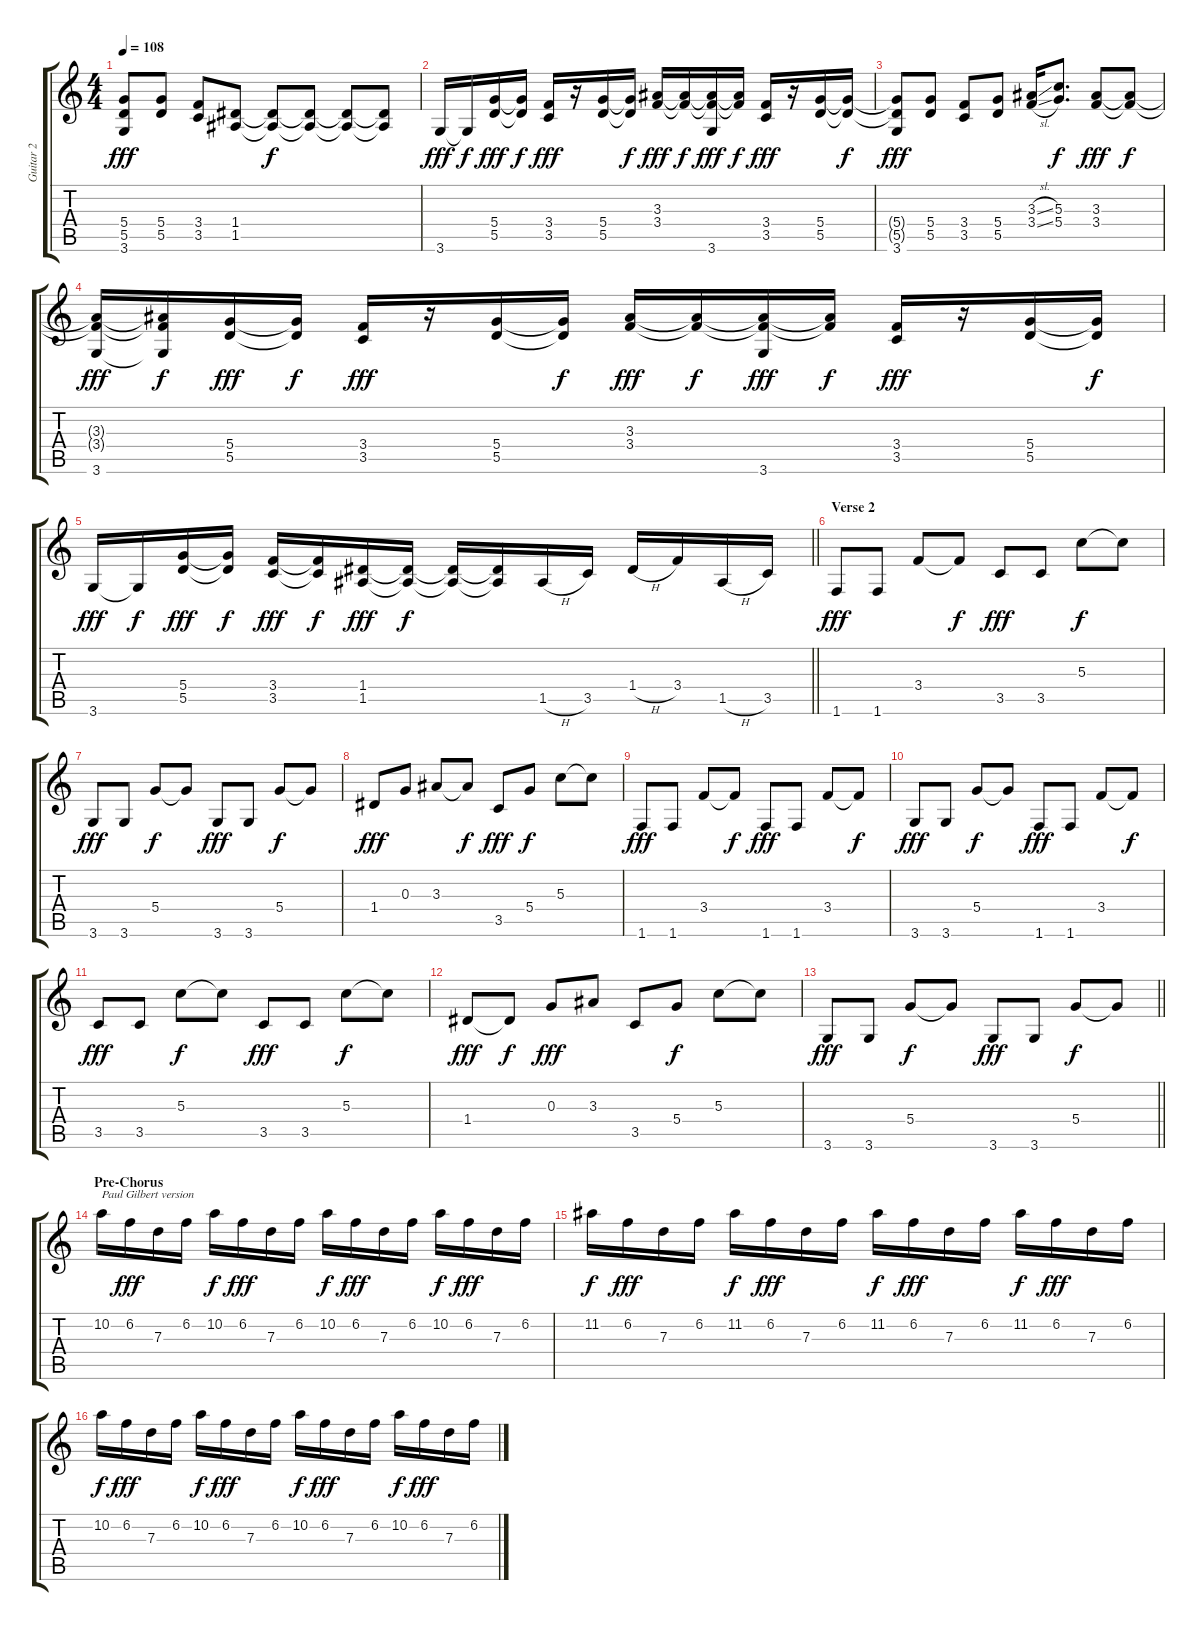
\track ("Guitar 2" "Guitar 2") {instrument overdrivenguitar}
\staff {score tabs}
\tuning (E4 B3 G3 D3 A2 E2) {hide}
\ts (4 4)
\tempo 108
\clef g2
\ks c
(5.4{t} 5.5{t} 3.6).8{dy fff} (5.4 5.5).8 (3.4 3.5).8 (1.4 1.5).8 (1.4{t} 1.5{t}).8{dy f} (1.4{t} 1.5{t}).8 (1.4{t} 1.5{t}).8 (1.4{t} 1.5{t}).8 |
3.6.16{dy fff} 3.6{t}.16{dy f} (5.4 5.5).16{dy fff} (5.4{t} 5.5{t}).16{dy f} (3.4 3.5).16{dy fff} r.16 (5.4 5.5).16 (5.4{t} 5.5{t}).16{dy f} (3.3 3.4).16{dy fff} (3.3{t} 3.4{t}).16{dy f} (3.3{t} 3.4{t} 3.6).16{dy fff} (3.3{t} 3.4{t}).16{dy f} (3.4 3.5).16{dy fff} r.16 (5.4 5.5).16 (5.4{t} 5.5{t}).16{dy f} |
(5.4{t} 5.5{t} 3.6).8{dy fff} (5.4 5.5).8 (3.4 3.5).8 (5.4 5.5).8 (3.3{sl} 3.4{sl}).16 (5.3 5.4).8{d dy f} (3.3 3.4).8{dy fff} (3.3{t} 3.4{t}).8{dy f} |
(3.3{t} 3.4{t} 3.6).16{dy fff} (3.3{t} 3.4{t} 3.6{t}).16{dy f} (5.4 5.5).16{dy fff} (5.4{t} 5.5{t}).16{dy f} (3.4 3.5).16{dy fff} r.16 (5.4 5.5).16 (5.4{t} 5.5{t}).16{dy f} (3.3 3.4).16{dy fff} (3.3{t} 3.4{t}).16{dy f} (3.3{t} 3.4{t} 3.6).16{dy fff} (3.3{t} 3.4{t}).16{dy f} (3.4 3.5).16{dy fff} r.16 (5.4 5.5).16 (5.4{t} 5.5{t}).16{dy f} |
\barLineRight lightlight
3.6.16{dy fff} 3.6{t}.16{dy f} (5.4 5.5).16{dy fff} (5.4{t} 5.5{t}).16{dy f} (3.4 3.5).16{dy fff} (3.4{t} 3.5{t}).16{dy f} (1.4 1.5).16{dy fff} (1.4{t} 1.5{t}).16{dy f} (1.4{t} 1.5{t}).16 (1.4{t} 1.5{t}).16 1.5{h}.16 3.5.16 1.4{h}.16 3.4.16 1.5{h}.16 3.5.16 |
\section ("" "Verse 2")
1.6.8{dy fff} 1.6.8 3.4.8 3.4{t}.8{dy f} 3.5.8{dy fff} 3.5.8 5.3.8{dy f} 5.3{t}.8 |
3.6.8{dy fff} 3.6.8 5.4.8{dy f} 5.4{t}.8 3.6.8{dy fff} 3.6.8 5.4.8{dy f} 5.4{t}.8 |
1.4.8{dy fff} 0.3.8 3.3.8 3.3{t}.8{dy f} 3.5.8{dy fff} 5.4.8{dy f} 5.3.8 5.3{t}.8 |
1.6.8{dy fff} 1.6.8 3.4.8 3.4{t}.8{dy f} 1.6.8{dy fff} 1.6.8 3.4.8 3.4{t}.8{dy f} |
3.6.8{dy fff} 3.6.8 5.4.8{dy f} 5.4{t}.8 1.6.8{dy fff} 1.6.8 3.4.8 3.4{t}.8{dy f} |
3.5.8{dy fff} 3.5.8 5.3.8{dy f} 5.3{t}.8 3.5.8{dy fff} 3.5.8 5.3.8{dy f} 5.3{t}.8 |
1.4.8{dy fff} 1.4{t}.8{dy f} 0.3.8{dy fff} 3.3.8 3.5.8 5.4.8{dy f} 5.3.8 5.3{t}.8 |
\barLineRight lightlight
3.6.8{dy fff} 3.6.8 5.4.8{dy f} 5.4{t}.8 3.6.8{dy fff} 3.6.8 5.4.8{dy f} 5.4{t}.8 |
\section ("" "Pre-Chorus")
10.2.16{txt "Paul Gilbert version"} 6.2.16{dy fff} 7.3.16 6.2.16 10.2.16{dy f} 6.2.16{dy fff} 7.3.16 6.2.16 10.2.16{dy f} 6.2.16{dy fff} 7.3.16 6.2.16 10.2.16{dy f} 6.2.16{dy fff} 7.3.16 6.2.16 |
11.2.16{dy f} 6.2.16{dy fff} 7.3.16 6.2.16 11.2.16{dy f} 6.2.16{dy fff} 7.3.16 6.2.16 11.2.16{dy f} 6.2.16{dy fff} 7.3.16 6.2.16 11.2.16{dy f} 6.2.16{dy fff} 7.3.16 6.2.16 |
10.2.16{dy f} 6.2.16{dy fff} 7.3.16 6.2.16 10.2.16{dy f} 6.2.16{dy fff} 7.3.16 6.2.16 10.2.16{dy f} 6.2.16{dy fff} 7.3.16 6.2.16 10.2.16{dy f} 6.2.16{dy fff} 7.3.16 6.2.16
